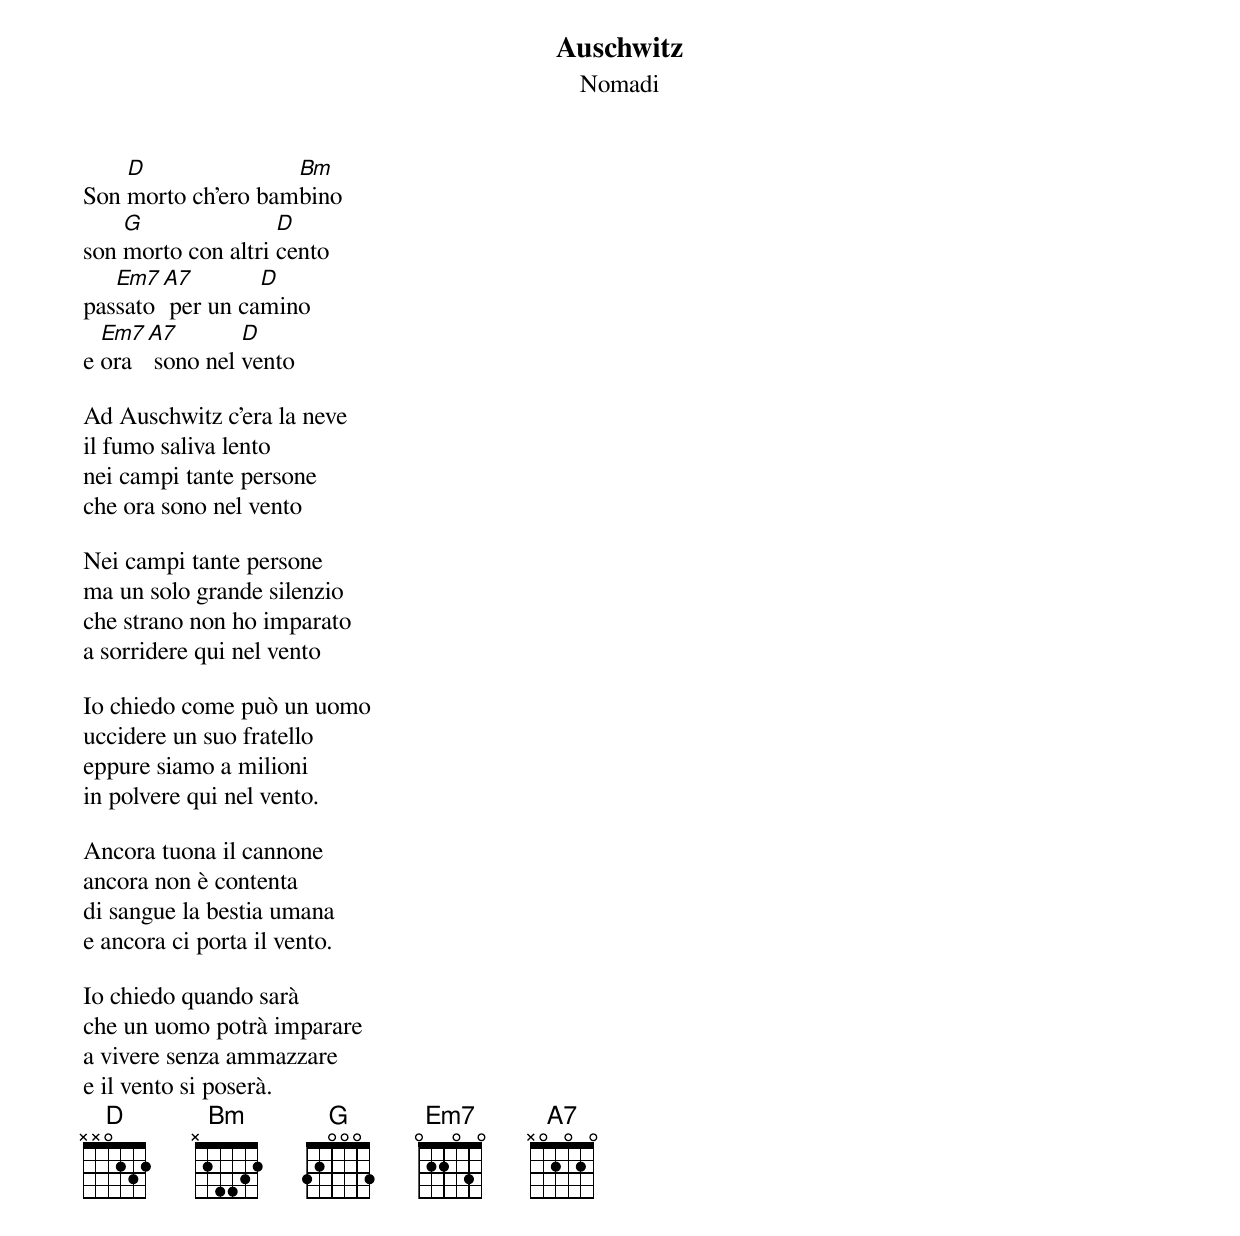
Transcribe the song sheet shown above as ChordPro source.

{title: Auschwitz}
{subtitle: Nomadi}

Son [D]morto ch'ero bam[Bm]bino
son [G]morto con altri [D]cento
pas[Em7]sato[A7] per un ca[D]mino
e [Em7]ora[A7] sono nel [D]vento

Ad Auschwitz c'era la neve
il fumo saliva lento
nei campi tante persone
che ora sono nel vento

Nei campi tante persone
ma un solo grande silenzio
che strano non ho imparato
a sorridere qui nel vento

Io chiedo come può un uomo
uccidere un suo fratello
eppure siamo a milioni
in polvere qui nel vento.

Ancora tuona il cannone
ancora non è contenta
di sangue la bestia umana
e ancora ci porta il vento.

Io chiedo quando sarà
che un uomo potrà imparare
a vivere senza ammazzare
e il vento si poserà.
